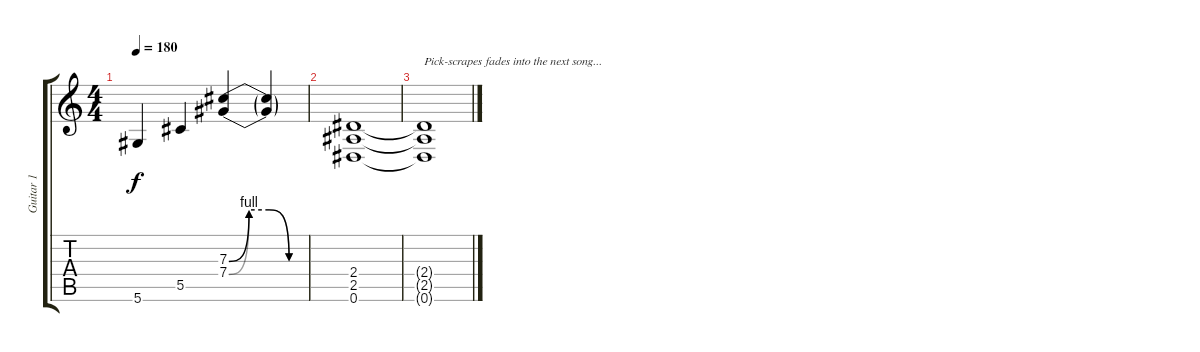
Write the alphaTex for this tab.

\track ("Guitar 1" "Guitar 1") {instrument distortionguitar}
\staff {score tabs}
\tuning (Eb4 Bb3 Gb3 Db3 Ab2 Eb2) {hide}
\ts (4 4)
\tempo 180
\clef g2
\ks c
5.6{t}.4{dy f} 5.5.4 (7.3{be (custom 0 0 15 4 30 4 45 0 60 0)} 7.4{be (custom 0 0 15 4 30 4 45 0 60 0)}).4 (7.3{t} 7.4{t}).4 |
(2.4 2.5 0.6).1 |
(2.4{t} 2.5{t} 0.6{t}).1{txt "Pick-scrapes fades into the next song..."}
